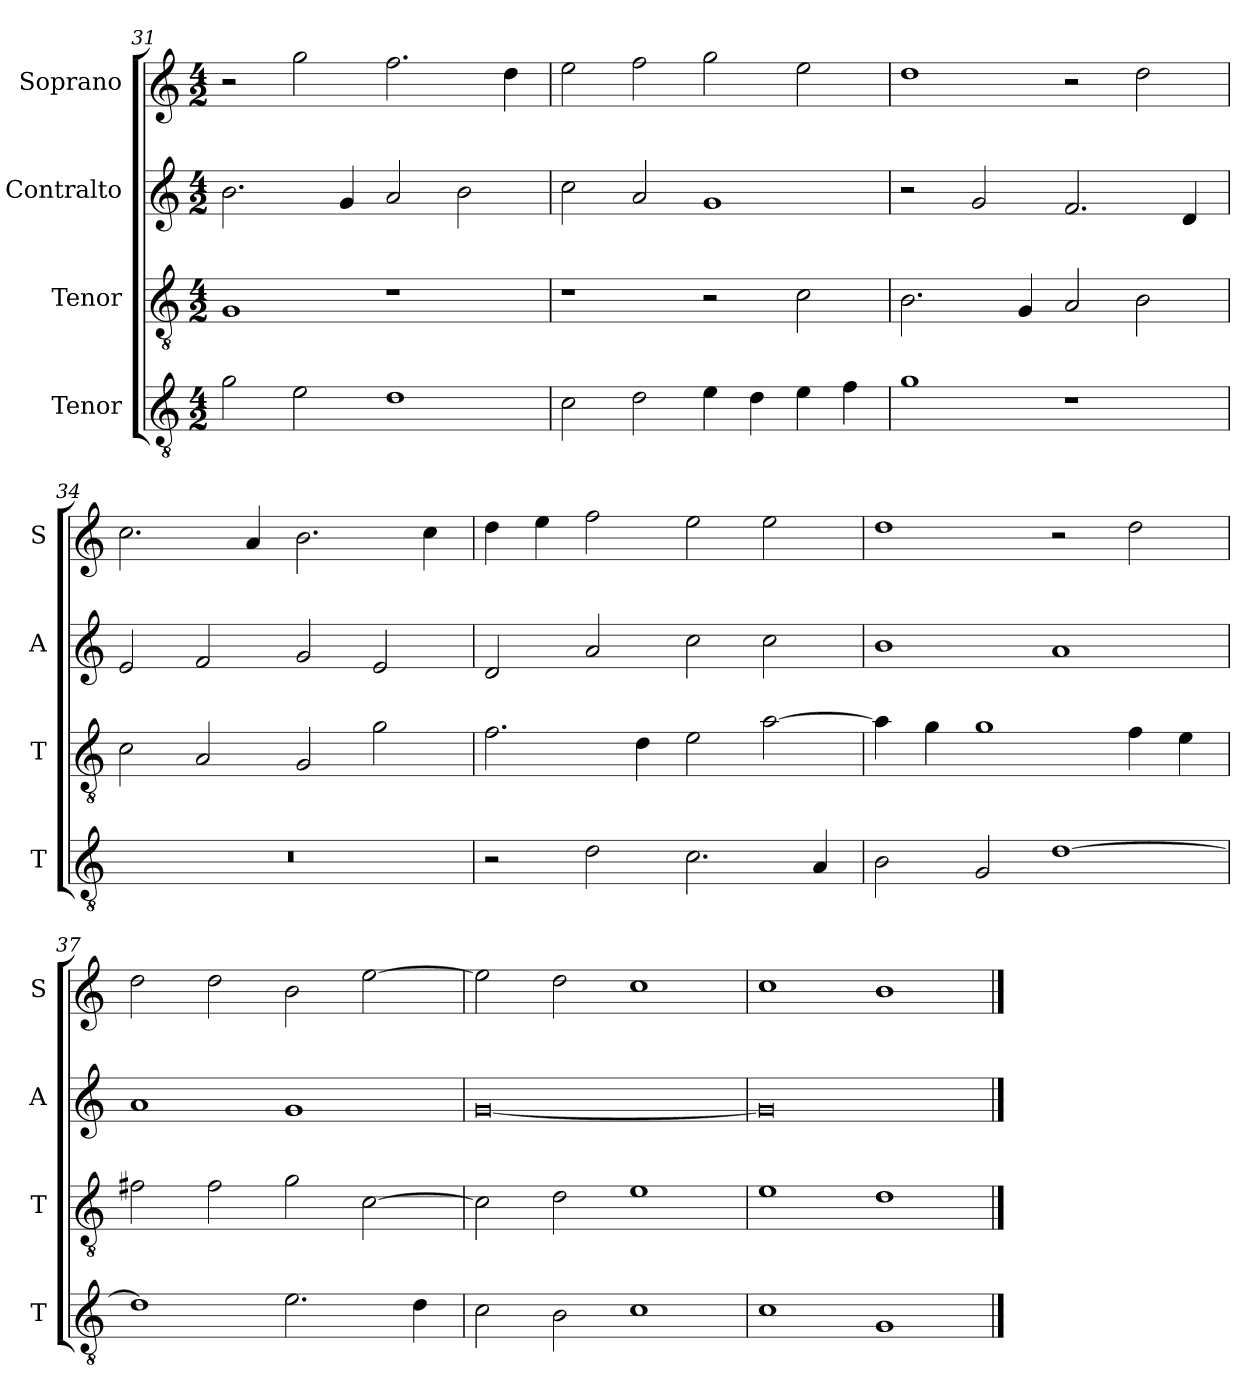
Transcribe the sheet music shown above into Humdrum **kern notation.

**kern	**kern	**kern	**kern
*part4	*part3	*part2	*part1
*staff4	*staff3	*staff2	*staff1
*I"Tenor	*I"Tenor	*I"Contralto	*I"Soprano
*I'T	*I'T	*I'A	*I'S
*clefGv2	*clefGv2	*clefG2	*clefG2
*k[]	*k[]	*k[]	*k[]
*C:ion	*C:ion	*C:ion	*C:ion
*M4/2	*M4/2	*M4/2	*M4/2
=31	=31	=31	=31
2g	1G	2.b	2r
2e	.	.	2gg
.	.	4g	.
1d	1r	2a	2.ff
.	.	2b	.
.	.	.	4dd
=32	=32	=32	=32
2c	1r	2cc	2ee
2d	.	2a	2ff
4e	2r	1g	2gg
4d	.	.	.
4e	2c	.	2ee
4f	.	.	.
=33	=33	=33	=33
1g	2.B	2r	1dd
.	.	2g	.
.	4G	.	.
1r	2A	2.f	2r
.	2B	.	2dd
.	.	4d	.
=34	=34	=34	=34
0r	2c	2e	2.cc
.	2A	2f	.
.	.	.	4a
.	2G	2g	2.b
.	2g	2e	.
.	.	.	4cc
=35	=35	=35	=35
2r	2.f	2d	4dd
.	.	.	4ee
2d	.	2a	2ff
.	4d	.	.
2.c	2e	2cc	2ee
.	[2a	2cc	2ee
4A	.	.	.
=36	=36	=36	=36
2B	4a]	1b	1dd
.	4g	.	.
2G	1g	.	.
[1d	.	1a	2r
.	4f	.	2dd
.	4e	.	.
=37	=37	=37	=37
1d]	2f#X	1a	2dd
.	2f#	.	2dd
2.e	2g	1g	2b
.	[2c	.	[2ee
4d	.	.	.
=38	=38	=38	=38
2c	2c]	[0g	2ee]
2B	2d	.	2dd
1c	1e	.	1cc
=39	=39	=39	=39
1c	1e	0g]	1cc
1G	1d	.	1b
==	==	==	==
*-	*-	*-	*-
